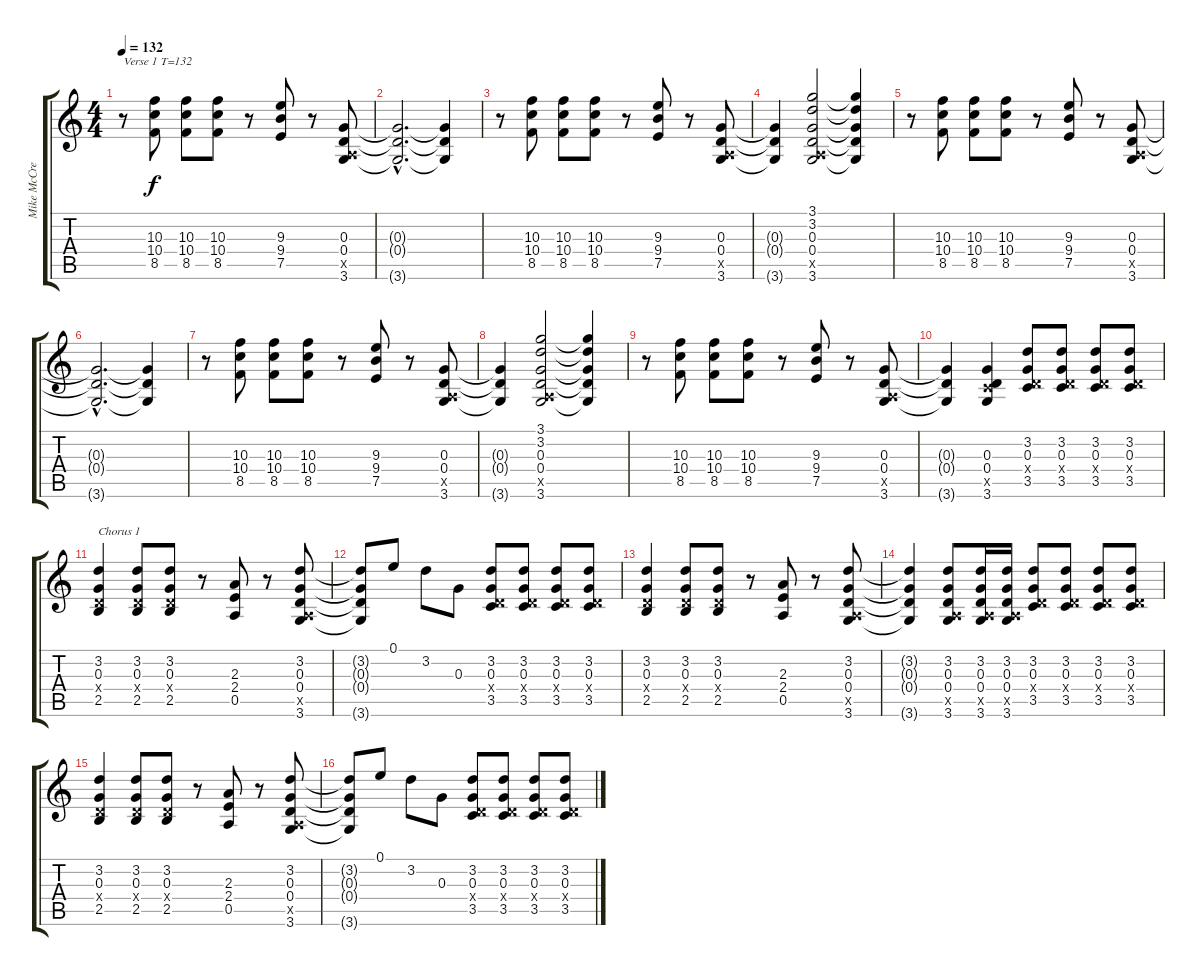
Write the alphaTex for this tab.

\track ("Mike McCready" "Mike McCre") {instrument distortionguitar}
\staff {score tabs}
\tuning (E4 B3 G3 D3 A2 E2) {hide}
\ts (4 4)
\tempo 132
\clef g2
\ks c
r.8{txt "Verse 1 T=132" dy f} (10.3 10.4 8.5).8 (10.3 10.4 8.5).8 (10.3 10.4 8.5).8 r.8 (9.3 9.4 7.5).8 r.8 (0.3 0.4 0.5{x} 3.6).8 |
(0.3{hac t} 0.4{hac t} 3.6{hac t}).2{d} (0.3{t} 0.4{t} 3.6{t}).4 |
r.8 (10.3 10.4 8.5).8 (10.3 10.4 8.5).8 (10.3 10.4 8.5).8 r.8 (9.3 9.4 7.5).8 r.8 (0.3 0.4 0.5{x} 3.6).8 |
(0.3{t} 0.4{t} 3.6{t}).4 (3.1 3.2 0.3 0.4 0.5{x} 3.6).2 (3.1{t} 3.2{t} 0.3{t} 0.4{t} 3.6{t}).4 |
r.8 (10.3 10.4 8.5).8 (10.3 10.4 8.5).8 (10.3 10.4 8.5).8 r.8 (9.3 9.4 7.5).8 r.8 (0.3 0.4 0.5{x} 3.6).8 |
(0.3{hac t} 0.4{hac t} 3.6{hac t}).2{d} (0.3{t} 0.4{t} 3.6{t}).4 |
r.8 (10.3 10.4 8.5).8 (10.3 10.4 8.5).8 (10.3 10.4 8.5).8 r.8 (9.3 9.4 7.5).8 r.8 (0.3 0.4 0.5{x} 3.6).8 |
(0.3{t} 0.4{t} 3.6{t}).4 (3.1 3.2 0.3 0.4 0.5{x} 3.6).2 (3.1{t} 3.2{t} 0.3{t} 0.4{t} 3.6{t}).4 |
r.8 (10.3 10.4 8.5).8 (10.3 10.4 8.5).8 (10.3 10.4 8.5).8 r.8 (9.3 9.4 7.5).8 r.8 (0.3 0.4 0.5{x} 3.6).8 |
(0.3{t} 0.4{t} 3.6{t}).4 (0.3 0.4 3.5{x} 3.6).4 (3.2 0.3 0.4{x} 3.5).8 (3.2 0.3 0.4{x} 3.5).8 (3.2 0.3 0.4{x} 3.5).8 (3.2 0.3 0.4{x} 3.5).8 |
(3.2 0.3 0.4{x} 2.5).4{txt "Chorus 1"} (3.2 0.3 0.4{x} 2.5).8 (3.2 0.3 0.4{x} 2.5).8 r.8 (2.3 2.4 0.5).8 r.8 (3.2 0.3 0.4 0.5{x} 3.6).8 |
(3.2{t} 0.3{t} 0.4{t} 3.6{t}).8 0.1.8 3.2.8 0.3.8 (3.2 0.3 0.4{x} 3.5).8 (3.2 0.3 0.4{x} 3.5).8 (3.2 0.3 0.4{x} 3.5).8 (3.2 0.3 0.4{x} 3.5).8 |
(3.2 0.3 0.4{x} 2.5).4 (3.2 0.3 0.4{x} 2.5).8 (3.2 0.3 0.4{x} 2.5).8 r.8 (2.3 2.4 0.5).8 r.8 (3.2 0.3 0.4 0.5{x} 3.6).8 |
(3.2{t} 0.3{t} 0.4{t} 3.6{t}).4 (3.2 0.3 0.4 0.5{x} 3.6).8 (3.2 0.3 0.4 0.5{x} 3.6).16 (3.2 0.3 0.4 0.5{x} 3.6).16 (3.2 0.3 0.4{x} 3.5).8 (3.2 0.3 0.4{x} 3.5).8 (3.2 0.3 0.4{x} 3.5).8 (3.2 0.3 0.4{x} 3.5).8 |
(3.2 0.3 0.4{x} 2.5).4 (3.2 0.3 0.4{x} 2.5).8 (3.2 0.3 0.4{x} 2.5).8 r.8 (2.3 2.4 0.5).8 r.8 (3.2 0.3 0.4 0.5{x} 3.6).8 |
(3.2{t} 0.3{t} 0.4{t} 3.6{t}).8 0.1.8 3.2.8 0.3.8 (3.2 0.3 0.4{x} 3.5).8 (3.2 0.3 0.4{x} 3.5).8 (3.2 0.3 0.4{x} 3.5).8 (3.2 0.3 0.4{x} 3.5).8
